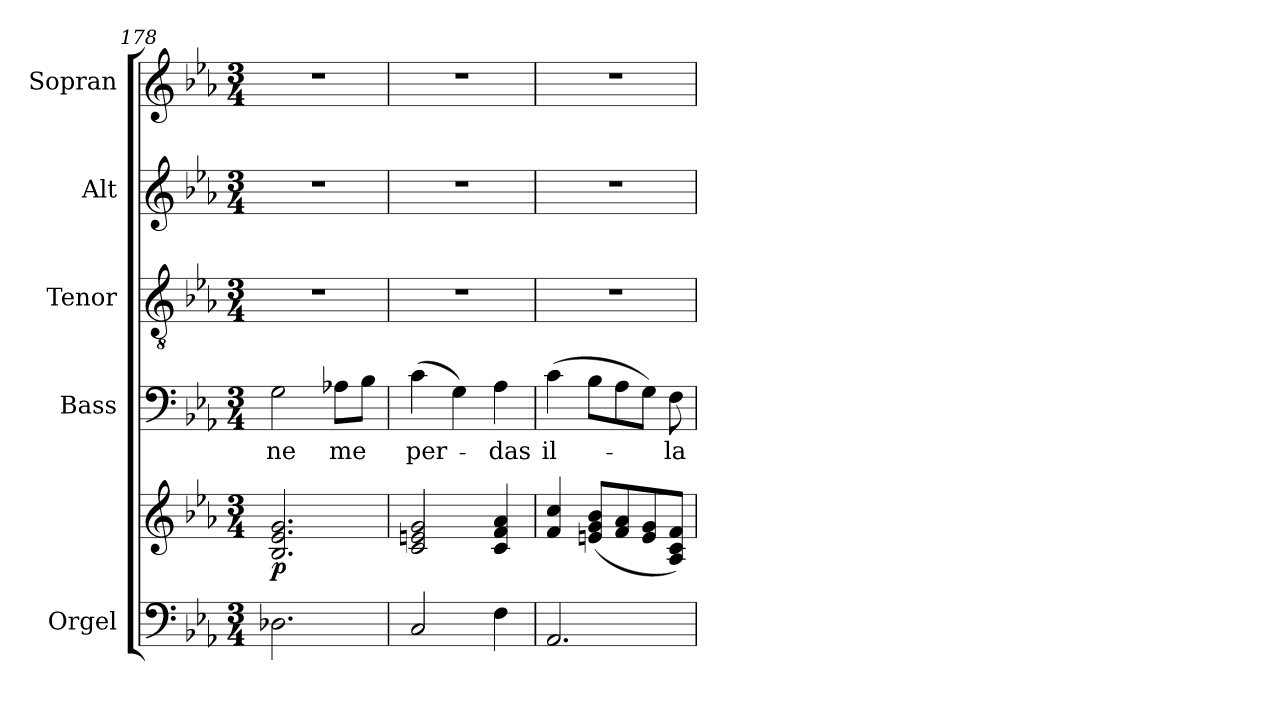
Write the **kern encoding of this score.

**kern	**kern	**dynam	**kern	**text	**kern	**kern	**kern
*part5	*part5	*part5	*part4	*part4	*part3	*part2	*part1
*staff6	*staff5	*staff5/6	*staff4	*staff4	*staff3	*staff2	*staff1
*I"Orgel	*	*	*I"Bass	*	*I"Tenor	*I"Alt	*I"Sopran
*I'Org.	*	*	*I'B.	*	*I'T.	*I'A.	*I'S.
*clefF4	*clefG2	*	*clefF4	*	*clefGv2	*clefG2	*clefG2
*k[b-e-a-]	*k[b-e-a-]	*	*k[b-e-a-]	*	*k[b-e-a-]	*k[b-e-a-]	*k[b-e-a-]
*E-:	*E-:	*	*E-:	*	*E-:	*E-:	*E-:
*M3/4	*M3/4	*	*M3/4	*	*M3/4	*M3/4	*M3/4
=178	=178	=178	=178	=178	=178	=178	=178
!	!	!LO:DY:b	!	!LO:LY:b	!	!	!
2.D-X\	2.B-/ 2.e-/ 2.g/	p	2G\	ne	2.r	2.r	2.r
!	!	!	!	!LO:LY:b	!	!	!
.	.	.	8A-X\L	me	.	.	.
.	.	.	8B-\J	.	.	.	.
=179	=179	=179	=179	=179	=179	=179	=179
!	!	!	!	!LO:LY:b	!	!	!
2C/	2c/ 2en/ 2g/	.	(>4c\	per-	2.r	2.r	2.r
.	.	.	4G\)	.	.	.	.
!	!	!	!	!LO:LY:b	!	!	!
4F\	4c/ 4f/ 4a-/	.	4A-\	-das	.	.	.
=180	=180	=180	=180	=180	=180	=180	=180
!	!	!	!	!LO:LY:b	!	!	!
2.AA-/	4f/ 4cc/	.	(>4c\	il-	2.r	2.r	2.r
.	(<8en/ 8g/ 8b-/L	.	8B-\L	.	.	.	.
.	8f/ 8a-/	.	8A-\	.	.	.	.
.	8e/ 8g/	.	8G\J)	.	.	.	.
!	!	!	!	!LO:LY:b	!	!	!
.	8A-/ 8c/ 8f/J)	.	8F\	-la	.	.	.
=	=	=	=	=	=	=	=
*-	*-	*-	*-	*-	*-	*-	*-
